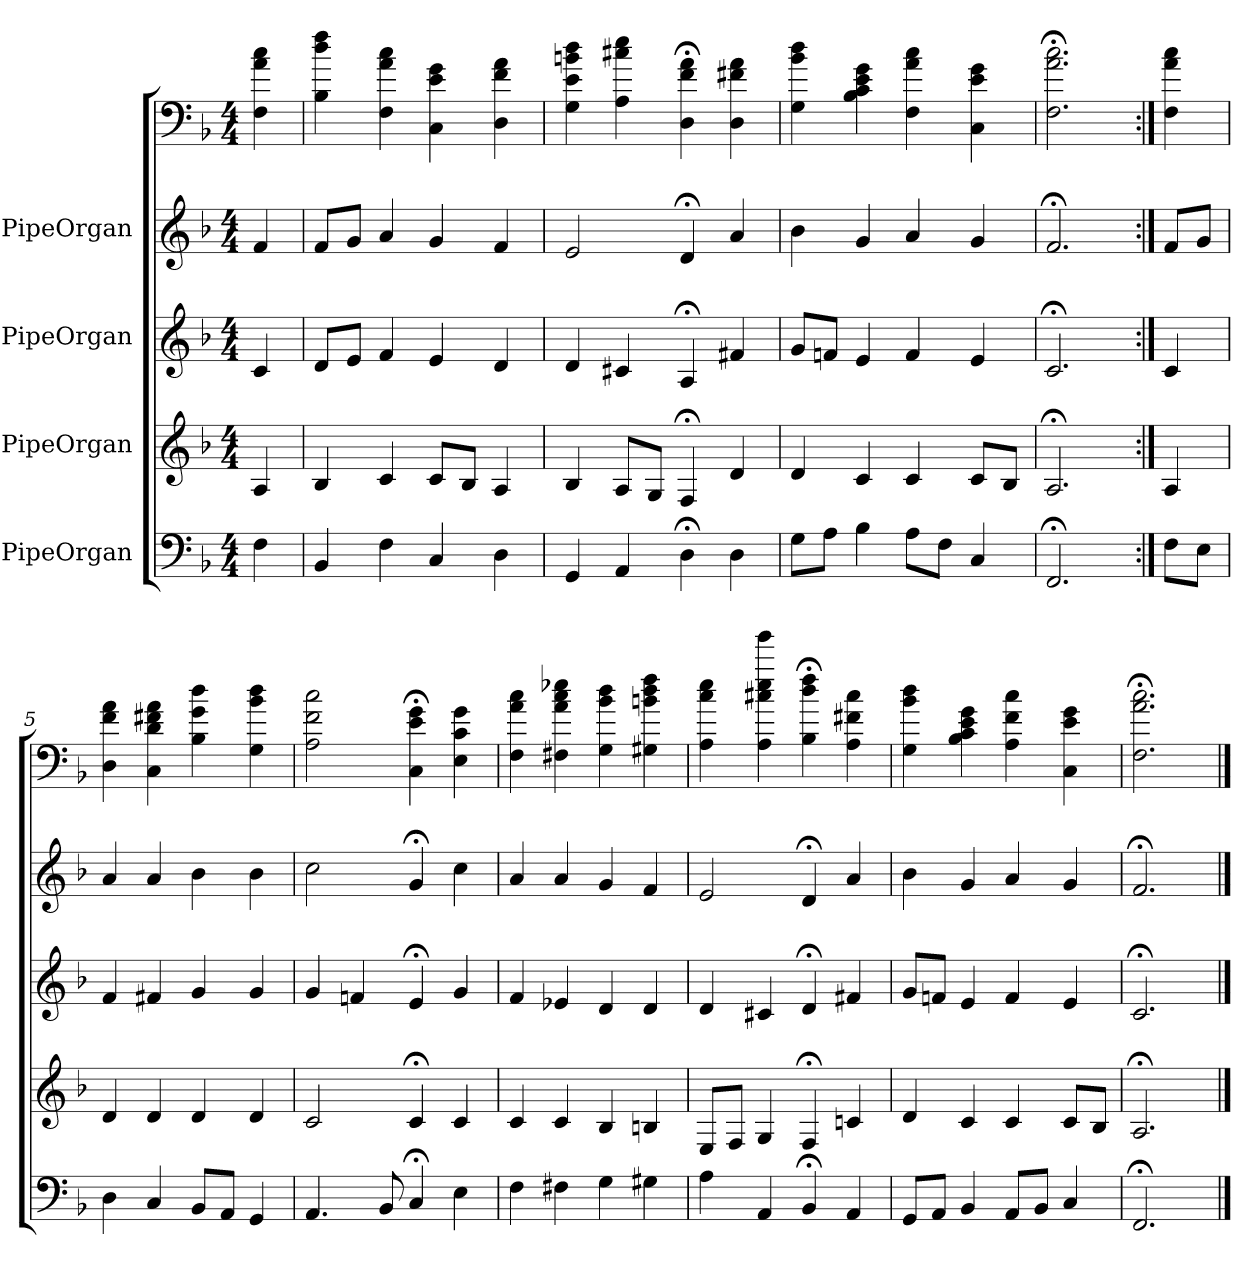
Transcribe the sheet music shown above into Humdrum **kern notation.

**kern	**kern	**kern	**kern	**kern
*part5	*part4	*part3	*part2	*part1
*staff5	*staff4	*staff3	*staff2	*staff1
*I"PipeOrgan	*I"PipeOrgan	*I"PipeOrgan	*I"PipeOrgan	*
*k[b-]	*k[b-]	*k[b-]	*k[b-]	*k[b-]
*F:	*F:	*F:	*F:	*F:
*M4/4	*M4/4	*M4/4	*M4/4	*M4/4
*MM60	*MM60	*MM60	*MM60	*MM60
=	=	=	=	=
4F	4A	4c	4f	4F 4a 4cc
=1	=1	=1	=1	=1
4BB-	4B-	8dL	8fL	4B- 4dd 4ff
.	.	8eJ	8gJ	.
4F	4c	4f	4a	4F 4a 4cc
4C	8cL	4e	4g	4C 4e 4g
.	8B-J	.	.	.
4D	4A	4d	4f	4D 4f 4a
=2	=2	=2	=2	=2
4GG	4B-	4d	2e	4G 4e 4bn 4dd
4AA	8AL	4c#X	.	4A 4cc#X 4ee
.	8GJ	.	.	.
4D;<	4F;<	4A;<	4d;<	4D;< 4f;< 4a;<
4D	4d	4f#X	4a	4D 4f#X 4a
=3	=3	=3	=3	=3
8GL	4d	8gL	4b-	4G 4b- 4dd
8AJ	.	8fnJ	.	.
4B-	4c	4e	4g	4B- 4c 4e 4g
8AL	4c	4f	4a	4F 4a 4cc
8FJ	.	.	.	.
4C	8cL	4e	4g	4C 4e 4g
.	8B-J	.	.	.
=4	=4	=4	=4	=4
2.FF;<	2.A;<	2.c;<	2.f;<	2.F;< 2.a;< 2.cc;<
=:|!	=:|!	=:|!	=:|!	=:|!
8FL	4A	4c	8fL	4F 4a 4cc
8EJ	.	.	8gJ	.
=5	=5	=5	=5	=5
4D	4d	4f	4a	4D 4f 4a
4C	4d	4f#X	4a	4C 4d 4f#X 4a
8BB-L	4d	4g	4b-	4B- 4g 4dd
8AAJ	.	.	.	.
4GG	4d	4g	4b-	4G 4b- 4dd
=6	=6	=6	=6	=6
4.AA	2c	4g	2cc	2A 2f 2cc
.	.	4fn	.	.
8BB-	.	.	.	.
4C;<	4c;<	4e;<	4g;<	4C;< 4e;< 4g;<
4E	4c	4g	4cc	4E 4c 4g
=7	=7	=7	=7	=7
4F	4c	4f	4a	4F 4a 4cc
4F#X	4c	4e-X	4a	4F#X 4a 4cc 4ee-X
4G	4B-	4d	4g	4G 4b- 4dd
4G#X	4Bn	4d	4f	4G#X 4bn 4dd 4ff
=8	=8	=8	=8	=8
4A	8EL	4d	2e	4A 4cc 4ee
.	8FJ	.	.	.
4AA	4G	4c#X	.	4A 4cc#X 4ee 4ggg
4BB-;<	4F;<	4d;<	4d;<	4B-;< 4dd;< 4ff;<
4AA	4cn	4f#X	4a	4A 4f#X 4cc#
=9	=9	=9	=9	=9
8GGL	4d	8gL	4b-	4G 4b- 4dd
8AAJ	.	8fnJ	.	.
4BB-	4c	4e	4g	4B- 4c 4e 4g
8AAL	4c	4f	4a	4A 4f 4cc
8BB-J	.	.	.	.
4C	8cL	4e	4g	4C 4e 4g
.	8B-J	.	.	.
=10	=10	=10	=10	=10
2.FF;<	2.A;<	2.c;<	2.f;<	2.F;< 2.a;< 2.cc;<
==	==	==	==	==
*-	*-	*-	*-	*-
